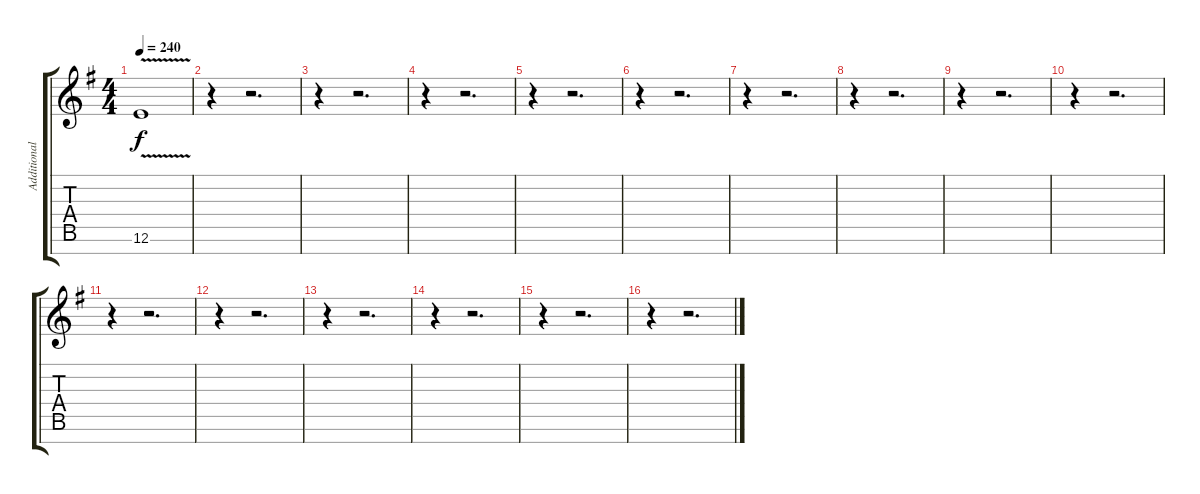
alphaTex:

\track ("Additional Harmonies" "Additional") {instrument distortionguitar}
\staff {score tabs}
\tuning (E4 B3 G3 D3 A2 E2 B1) {hide}
\ts (4 4)
\tempo 240
\clef g2
\ks eminor
12.6{v t}.1{dy f} |
r.4{volume 13} r.2{d} |
r.4 r.2{d} |
r.4 r.2{d} |
r.4 r.2{d} |
r.4 r.2{d} |
r.4 r.2{d} |
r.4 r.2{d} |
r.4 r.2{d} |
r.4 r.2{d} |
r.4 r.2{d} |
r.4 r.2{d} |
r.4 r.2{d} |
r.4 r.2{d} |
r.4 r.2{d} |
r.4 r.2{d}
